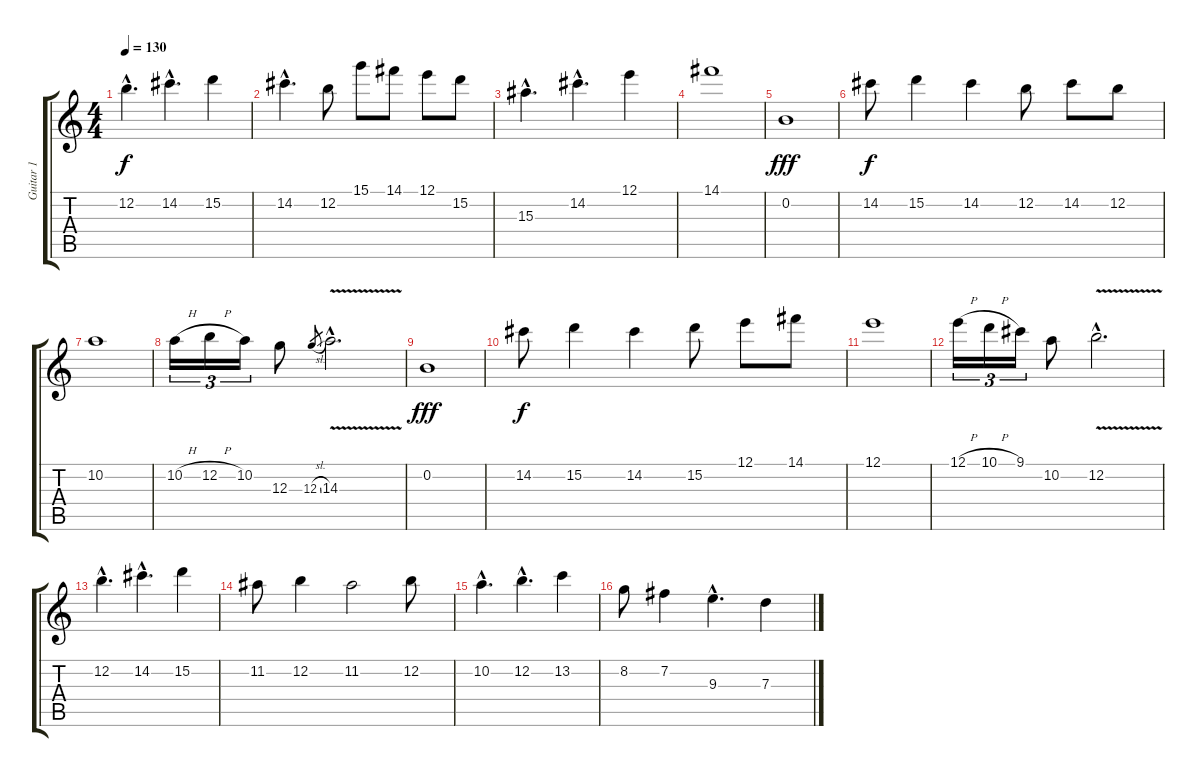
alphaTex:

\track ("Guitar 1" "Guitar 1") {instrument electricguitarjazz}
\staff {score tabs}
\tuning (E4 B3 G3 D3 A2 E2) {hide}
\ts (4 4)
\tempo 130
\clef g2
\ks c
12.2{hac}.4{d dy f} 14.2{hac}.4{d} 15.2.4 |
14.2{hac}.4{d} 12.2.8 15.1.8 14.1.8 12.1.8 15.2.8 |
15.3{hac}.4{d} 14.2{hac}.4{d} 12.1.4 |
14.1.1 |
0.2.1{dy fff} |
14.2.8{dy f} 15.2.4 14.2.4 12.2.8 14.2.8 12.2.8 |
10.2.1 |
10.2{h}.16{tu (3 2)} 12.2{h}.16{tu (3 2)} 10.2.16{tu (3 2)} 12.3.8 12.3{sl}.8{gr} 14.3{v hac}.2{d} |
0.2.1{dy fff} |
14.2.8{dy f} 15.2.4 14.2.4 15.2.8 12.1.8 14.1.8 |
12.1.1 |
12.1{h}.16{tu (3 2)} 10.1{h}.16{tu (3 2)} 9.1.16{tu (3 2)} 10.2.8 12.2{v hac}.2{d} |
12.2{hac}.4{d} 14.2{hac}.4{d} 15.2.4 |
11.2.8 12.2.4 11.2.2 12.2.8 |
10.2{hac}.4{d} 12.2{hac}.4{d} 13.2.4 |
8.2.8 7.2.4 9.3{hac}.4{d} 7.3.4
